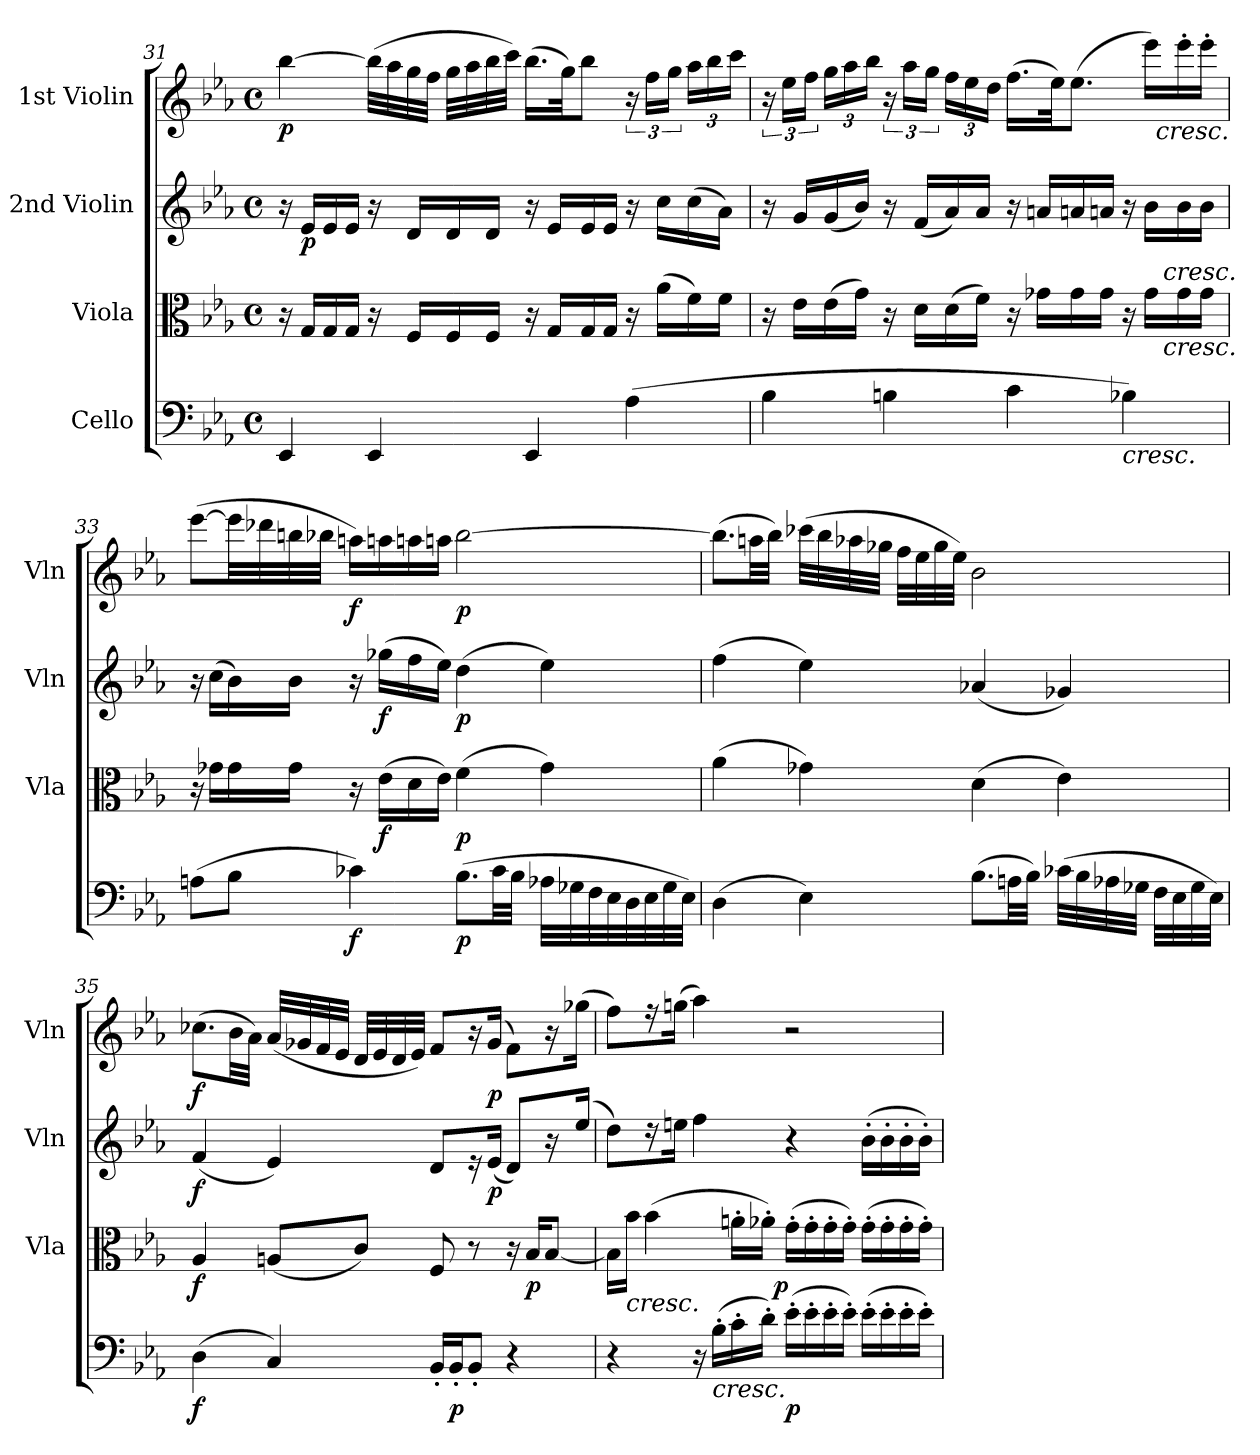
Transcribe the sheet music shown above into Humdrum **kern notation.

**kern	**dynam	**kern	**dynam	**kern	**dynam	**kern	**dynam
*part4	*part4	*part3	*part3	*part2	*part2	*part1	*part1
*staff4	*staff4	*staff3	*staff3	*staff2	*staff2	*staff1	*staff1
*I"Cello	*	*I"Viola	*	*I"2nd Violin	*	*I"1st Violin	*
*	*	*I'Vla	*	*I'Vln	*	*I'Vln	*
*clefF4	*	*clefC3	*	*clefG2	*	*clefG2	*
*k[b-e-a-]	*	*k[b-e-a-]	*	*k[b-e-a-]	*	*k[b-e-a-]	*
*E-:	*	*E-:	*	*E-:	*	*E-:	*
*M4/4	*	*M4/4	*	*M4/4	*	*M4/4	*
*met(c)	*	*met(c)	*	*met(c)	*	*met(c)	*
=31	=31	=31	=31	=31	=31	=31	=31
!	!	!	!	!	!	!	!LO:DY:b
4EE-/	.	16r	.	16r	.	[4bb-\	p
!	!	!	!	!	!LO:DY:b	!	!
.	.	16G/LL	.	16e-/LL	p	.	.
.	.	16G/	.	16e-/	.	.	.
.	.	16G/JJ	.	16e-/JJ	.	.	.
4EE-/	.	16r	.	16r	.	(32bb-\LLL]	.
.	.	.	.	.	.	32aa-\	.
.	.	16F/LL	.	16d/LL	.	32gg\	.
.	.	.	.	.	.	32ff\JJJ	.
.	.	16F/	.	16d/	.	32gg\LLL	.
.	.	.	.	.	.	32aa-\	.
.	.	16F/JJ	.	16d/JJ	.	32bb-\	.
.	.	.	.	.	.	32ccc\JJJ)	.
4EE-/	.	16r	.	16r	.	(16.bb-\LL	.
.	.	16G/LL	.	16e-/LL	.	.	.
.	.	.	.	.	.	32gg\Jk)	.
.	.	16G/	.	16e-/	.	8bb-\J	.
.	.	16G/JJ	.	16e-/JJ	.	.	.
(4A-\	.	16r	.	16r	.	24r	.
.	.	.	.	.	.	24ff\LL	.
.	.	(16a-\LL	.	16cc\LL	.	.	.
.	.	.	.	.	.	24gg\JJ	.
.	.	16f\)	.	(16cc\	.	24aa-\LL	.
.	.	.	.	.	.	24bb-\	.
.	.	16f\JJ	.	16a-\JJ)	.	.	.
.	.	.	.	.	.	24ccc\JJ	.
=32	=32	=32	=32	=32	=32	=32	=32
*	*	*^	*	*	*	*^	*
4B-\	.	16r	2ryy	.	16r	.	24r	3%2ryy	.
.	.	.	.	.	.	.	24ee-\LL	.	.
.	.	16e-\LL	.	.	16g/LL	.	.	.	.
.	.	.	.	.	.	.	24ff\JJ	.	.
.	.	(16e-\	.	.	(16g/	.	24gg\LL	.	.
.	.	.	.	.	.	.	24aa-\	.	.
.	.	16g\JJ)	.	.	16b-/JJ)	.	.	.	.
.	.	.	.	.	.	.	24bb-\JJ	.	.
4Bn\	.	16r	.	.	16r	.	24r	.	.
.	.	.	.	.	.	.	24aa-\LL	.	.
.	.	16d\LL	.	.	(16f/LL	.	.	.	.
.	.	.	.	.	.	.	24gg\JJ	.	.
.	.	(16d\	.	.	16a-/)	.	24ff\LL	.	.
.	.	.	.	.	.	.	24ee-\	.	.
.	.	16f\JJ)	.	.	16a-/JJ	.	.	.	.
.	.	.	.	.	.	.	24dd\JJ	.	.
4c\	.	16r	4ryy	.	16r	.	(16.ff\LL	.	.
.	.	16g-X\LL	.	.	16an/LL	.	.	.	.
.	.	.	.	.	.	.	32ee-\Jk)	.	.
.	.	16g-\	.	.	16an/	.	(8.ee-\J	.	.
.	.	.	.	.	.	.	.	6ryy	.
.	.	16g-\JJ	.	.	16an/JJ	.	.	.	.
!LO:TX:b:i:t=cresc.	!	!	!	!	!	!	!	!	!
4B-X\)	.	16r	16.ryy	.	16r	.	.	.	.
.	.	16g-\LL	.	.	16b-\LL	.	16eee-\LL)	.	.
!	!	!	!	!	!	!	!	!LO:TX:b:i:t=cresc.	!
.	.	.	.	.	.	.	.	6ryy	.
!	!	!	!LO:TX:a:i:t=cresc.	!	!	!	!	!	!
!	!	!	!LO:TX:b:i:t=cresc.	!	!	!	!	!	!
.	.	.	8ryy	.	.	.	.	.	.
.	.	16g-\	.	.	16b-\	.	16eee-'>\	.	.
.	.	16g-\JJ	.	.	16b-\JJ	.	16eee-'>\JJ	.	.
.	.	.	32ryy	.	.	.	.	.	.
*	*	*v	*v	*	*	*	*v	*v	*
=33	=33	=33	=33	=33	=33	=33	=33
(8An\L	.	16r	.	16r	.	([8eee-\L	.
.	.	16g-X\LL	.	(16cc\LL	.	.	.
8B-\J	.	16g-\	.	16b-\)	.	32eee-\LL]	.
.	.	.	.	.	.	32ddd-X\	.
.	.	16g-\JJ	.	16b-\JJ	.	32bbn\	.
.	.	.	.	.	.	32bb-X\JJJ	.
!	!LO:DY:b	!	!	!	!	!	!LO:DY:b
4c-X\)	f	16r	.	16r	.	16aan\LL)	f
!	!	!	!LO:DY:b	!	!LO:DY:b	!	!
.	.	(16e-\LL	f	(16gg-X\LL	f	16aan\	.
.	.	16d\	.	16ff\	.	16aan\	.
.	.	16e-\JJ)	.	16ee-\JJ)	.	16aan\JJ	.
!	!LO:DY:b	!	!LO:DY:b	!	!LO:DY:b	!	!LO:DY:b
(8.B-\L	p	(4f\	p	(4dd\	p	[2bb-\	p
32c-\LL	.	.	.	.	.	.	.
32B-\JJJ	.	.	.	.	.	.	.
32A-X\LLL	.	4g-\)	.	4ee-\)	.	.	.
32G-X\	.	.	.	.	.	.	.
32F\	.	.	.	.	.	.	.
32E-\	.	.	.	.	.	.	.
32D\	.	.	.	.	.	.	.
32E-\	.	.	.	.	.	.	.
32G-\	.	.	.	.	.	.	.
32E-\JJJ)	.	.	.	.	.	.	.
=34	=34	=34	=34	=34	=34	=34	=34
(4D\	.	(4a-\	.	(4ff\	.	(8.bb-\L]	.
.	.	.	.	.	.	32aan\LL	.
.	.	.	.	.	.	32bb-\JJJ)	.
4E-\)	.	4g-X\)	.	4ee-\)	.	(32ccc-X\LLL	.
.	.	.	.	.	.	32bb-\	.
.	.	.	.	.	.	32aa-X\	.
.	.	.	.	.	.	32gg-X\JJJ	.
.	.	.	.	.	.	32ff\LLL	.
.	.	.	.	.	.	32ee-\	.
.	.	.	.	.	.	32gg-\	.
.	.	.	.	.	.	32ee-\JJJ)	.
(8.B-\L	.	(4d\	.	(4a-X/	.	2b-\	.
32An\LL	.	.	.	.	.	.	.
32B-\JJJ)	.	.	.	.	.	.	.
(32c-X\LLL	.	4e-\)	.	4g-X/)	.	.	.
32B-\	.	.	.	.	.	.	.
32A-X\	.	.	.	.	.	.	.
32G-X\JJJ	.	.	.	.	.	.	.
32F\LLL	.	.	.	.	.	.	.
32E-\	.	.	.	.	.	.	.
32G-\	.	.	.	.	.	.	.
32E-\JJJ)	.	.	.	.	.	.	.
=35	=35	=35	=35	=35	=35	=35	=35
!	!LO:DY:b	!	!LO:DY:b	!	!LO:DY:b	!	!LO:DY:b
(4D\	f	4A-/	f	(4f/	f	(8.cc-X\L	f
.	.	.	.	.	.	32b-\LL	.
.	.	.	.	.	.	32a-\JJJ)	.
4C/)	.	(8An/L	.	4e-/)	.	(32a-/LLL	.
.	.	.	.	.	.	32g-X/	.
.	.	.	.	.	.	32f/	.
.	.	.	.	.	.	32e-/JJJ	.
.	.	8c/J)	.	.	.	32d/LLL	.
.	.	.	.	.	.	32e-/	.
.	.	.	.	.	.	32d/	.
.	.	.	.	.	.	32e-/JJJ)	.
16BB-'</LL	.	8F/	.	8d/L	.	8f/L	.
!	!LO:DY:b	!	!	!	!	!	!
16BB-'</J	p	.	.	.	.	.	.
8BB-'</J	.	8r	.	16r	.	16r	.
!	!	!	!	!	!LO:DY:b	!	!LO:DY:b
.	.	.	.	(16e-/Jk	p	(16g-/Jk	p
4r	.	16r	.	8d/L)	.	8f\L)	.
!	!	!	!LO:DY:b	!	!	!	!
.	.	16B-/KL	p	.	.	.	.
.	.	[8B-/J	.	16r	.	16r	.
.	.	.	.	(16ee-/Jk	.	(16gg-X\Jk	.
=36	=36	=36	=36	=36	=36	=36	=36
*	*	*^	*	*	*	*	*
4r	.	16B-\LL]	4...ryy	.	8dd\L)	.	8ff\L)	.
!	!	!LO:TX:b:i:t=cresc.	!	!	!	!	!	!
.	.	16b-\JJ	.	.	.	.	.	.
.	.	(4b-\	.	.	16r	.	16r	.
.	.	.	.	.	16een\Jk	.	(16ggn\Jk	.
16r	.	.	.	.	4ff\	.	4aa-\)	.
!LO:TX:b:i:t=cresc.	!	!	!	!	!	!	!	!
(16B-'>\LL	.	.	.	.	.	.	.	.
16c'>\	.	16an'>\LL	.	.	.	.	.	.
16d'>\JJ)	.	16a-X'>\JJ)	.	.	.	.	.	.
!	!	!	!	!LO:DY:b	!	!	!	!
.	.	.	2ryy	p	.	.	.	.
!	!LO:DY:b	!	!	!	!	!	!	!
(16e-'>\LL	p	(16g'>\LL	.	.	4r	.	2r	.
16e-'>\	.	16g'>\	.	.	.	.	.	.
16e-'>\	.	16g'>\	.	.	.	.	.	.
16e-'>\JJ)	.	16g'>\JJ)	.	.	.	.	.	.
(16e-'>\LL	.	(16g'>\LL	.	.	(16b-'>\LL	.	.	.
16e-'>\	.	16g'>\	.	.	16b-'>\	.	.	.
16e-'>\	.	16g'>\	.	.	16b-'>\	.	.	.
16e-'>\JJ)	.	16g'>\JJ)	.	.	16b-'>\JJ)	.	.	.
.	.	.	32ryy	.	.	.	.	.
*	*	*v	*v	*	*	*	*	*
=	=	=	=	=	=	=	=
*-	*-	*-	*-	*-	*-	*-	*-
